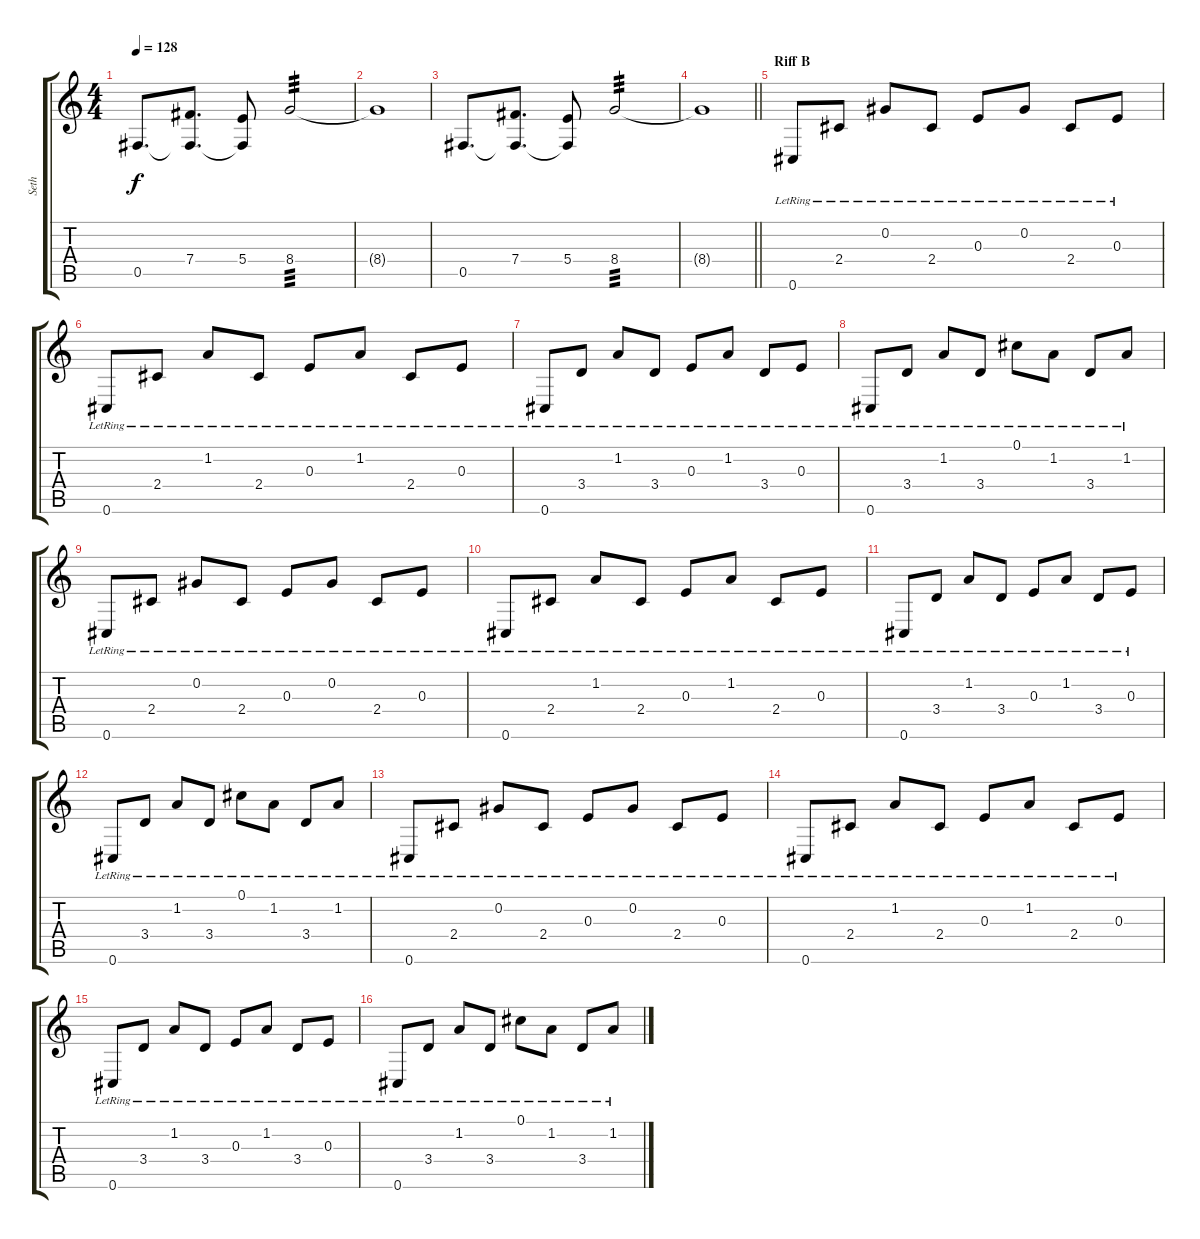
\track ("Seth " "Seth ") {instrument overdrivenguitar}
\staff {score tabs}
\tuning (Db4 Ab3 E3 B2 Gb2 Db2) {hide}
\ts (4 4)
\tempo 128
\clef g2
\ks c
0.5.8{d dy f} (7.4 0.5{t}).8{d} (5.4 0.5{t}).8 8.4.2{tp 3} |
8.4{t}.1 |
0.5.8{d} (7.4 0.5{t}).8{d} (5.4 0.5{t}).8 8.4.2{tp 3} |
\barLineRight lightlight
8.4{t}.1 |
\section ("" "Riff B")
0.6{lr}.8{instrument electricguitarclean} 2.4{lr}.8 0.2{lr}.8 2.4{lr}.8 0.3{lr}.8 0.2{lr}.8 2.4{lr}.8 0.3{lr}.8 |
0.6{lr}.8 2.4{lr}.8 1.2{lr}.8 2.4{lr}.8 0.3{lr}.8 1.2{lr}.8 2.4{lr}.8 0.3{lr}.8 |
0.6{lr}.8 3.4{lr}.8 1.2{lr}.8 3.4{lr}.8 0.3{lr}.8 1.2{lr}.8 3.4{lr}.8 0.3{lr}.8 |
0.6{lr}.8 3.4{lr}.8 1.2{lr}.8 3.4{lr}.8 0.1{lr}.8 1.2{lr}.8 3.4{lr}.8 1.2{lr}.8 |
0.6{lr}.8 2.4{lr}.8 0.2{lr}.8 2.4{lr}.8 0.3{lr}.8 0.2{lr}.8 2.4{lr}.8 0.3{lr}.8 |
0.6{lr}.8 2.4{lr}.8 1.2{lr}.8 2.4{lr}.8 0.3{lr}.8 1.2{lr}.8 2.4{lr}.8 0.3{lr}.8 |
0.6{lr}.8 3.4{lr}.8 1.2{lr}.8 3.4{lr}.8 0.3{lr}.8 1.2{lr}.8 3.4{lr}.8 0.3{lr}.8 |
0.6{lr}.8 3.4{lr}.8 1.2{lr}.8 3.4{lr}.8 0.1{lr}.8 1.2{lr}.8 3.4{lr}.8 1.2{lr}.8 |
0.6{lr}.8 2.4{lr}.8 0.2{lr}.8 2.4{lr}.8 0.3{lr}.8 0.2{lr}.8 2.4{lr}.8 0.3{lr}.8 |
0.6{lr}.8 2.4{lr}.8 1.2{lr}.8 2.4{lr}.8 0.3{lr}.8 1.2{lr}.8 2.4{lr}.8 0.3{lr}.8 |
0.6{lr}.8 3.4{lr}.8 1.2{lr}.8 3.4{lr}.8 0.3{lr}.8 1.2{lr}.8 3.4{lr}.8 0.3{lr}.8 |
0.6{lr}.8 3.4{lr}.8 1.2{lr}.8 3.4{lr}.8 0.1{lr}.8 1.2{lr}.8 3.4{lr}.8 1.2{lr}.8
